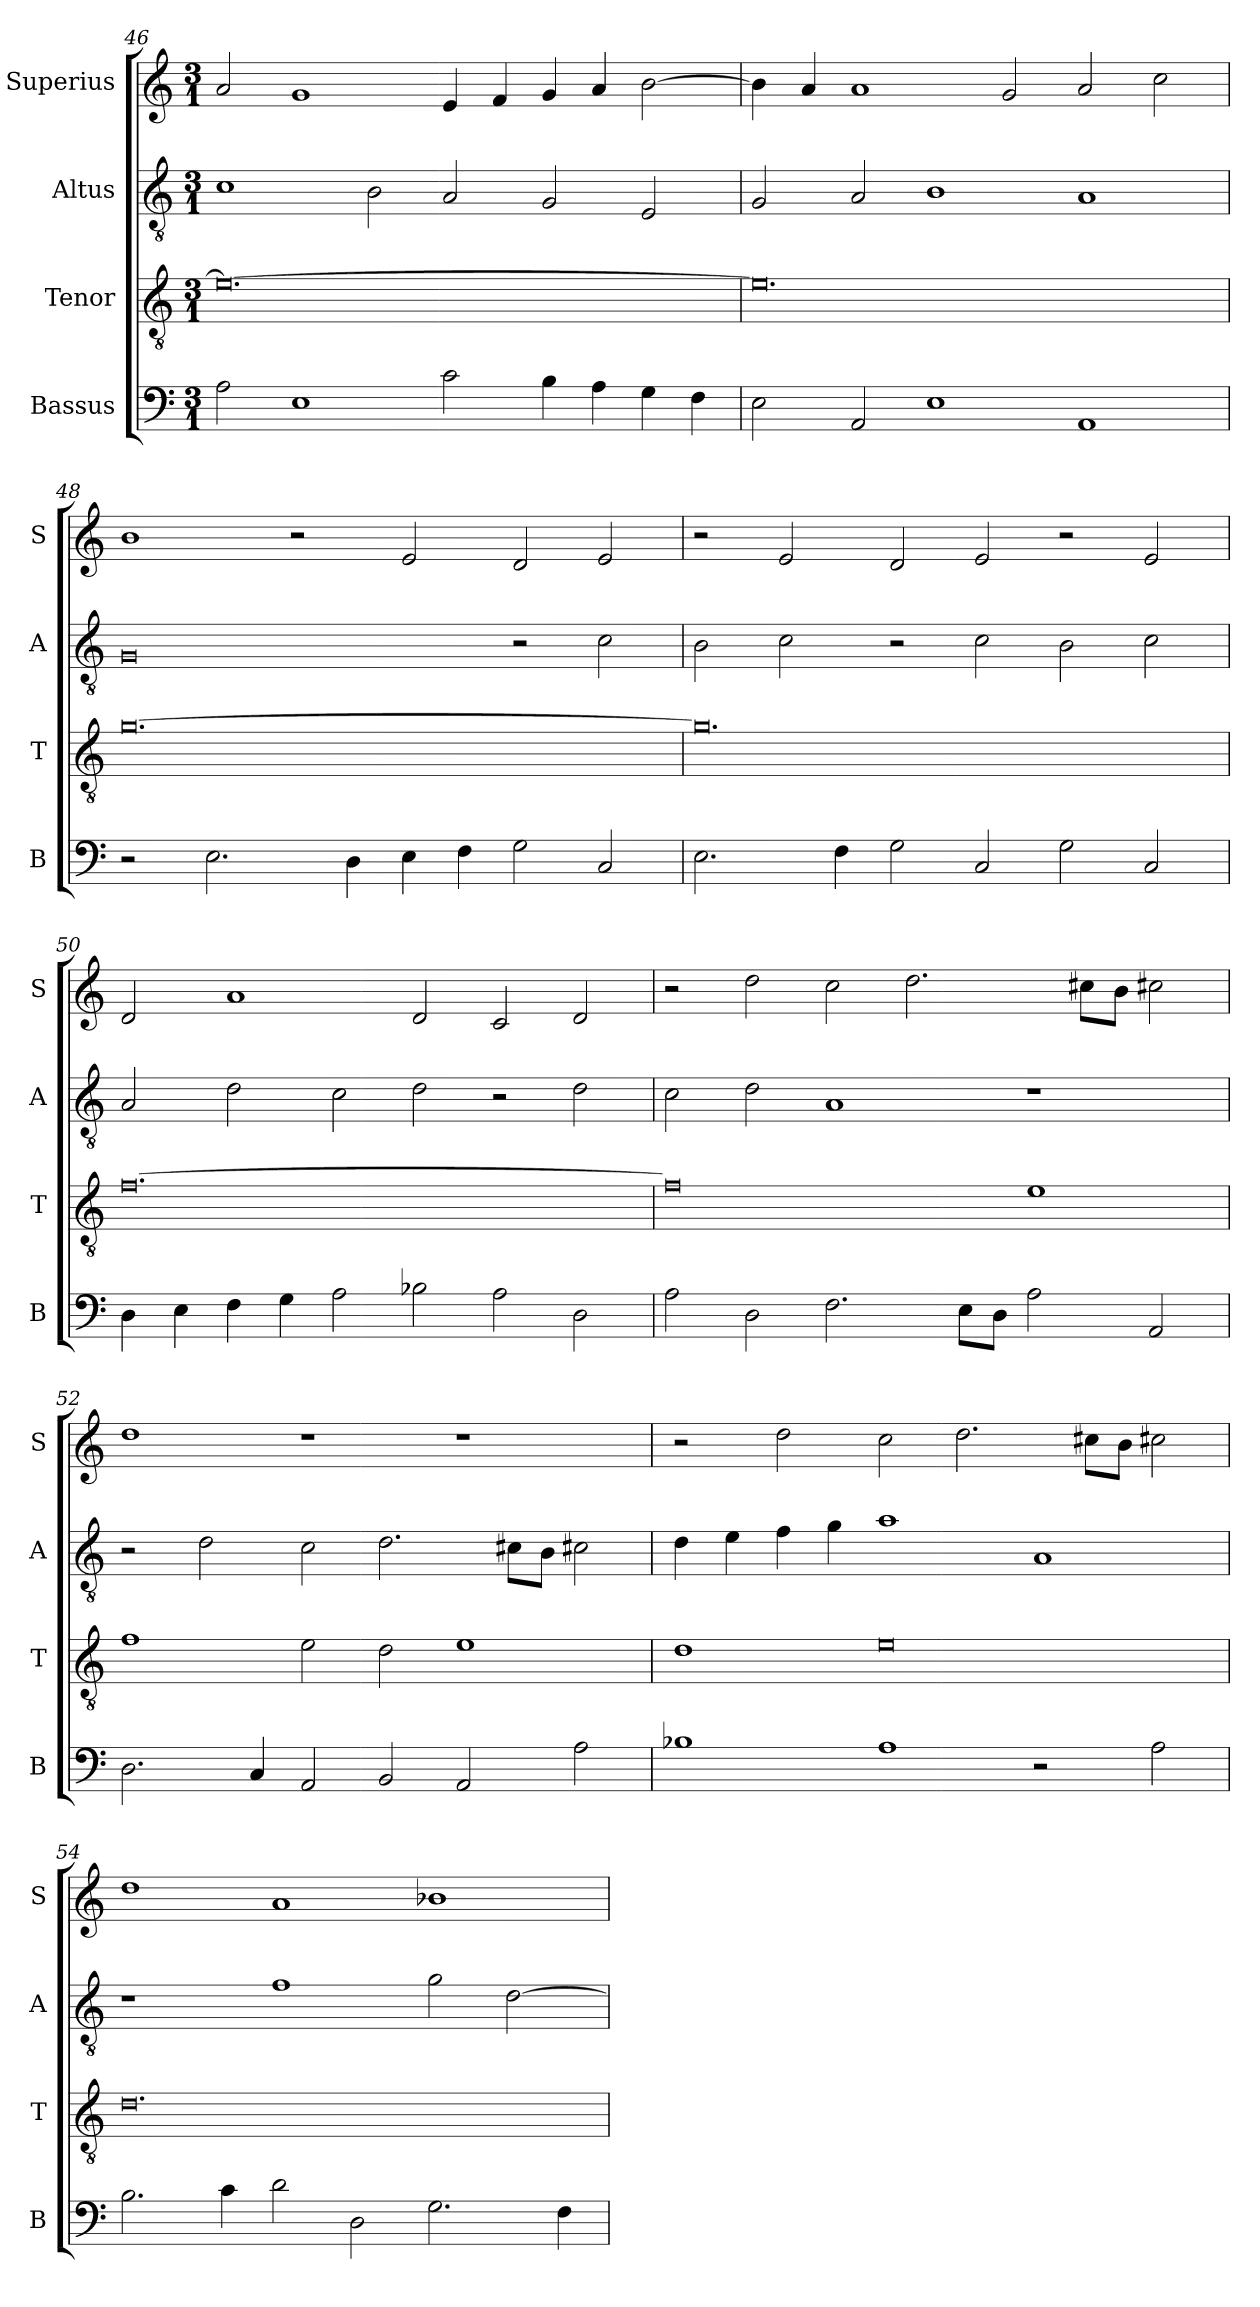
**kern	**kern	**kern	**kern
*part4	*part3	*part2	*part1
*staff4	*staff3	*staff2	*staff1
*I"Bassus	*I"Tenor	*I"Altus	*I"Superius
*I'B	*I'T	*I'A	*I'S
*clefF4	*clefGv2	*clefGv2	*clefG2
*k[]	*k[]	*k[]	*k[]
*M3/1	*M3/1	*M3/1	*M3/1
=46	=46	=46	=46
2A\	0.e_	1c	2a/
1E	.	.	1g
.	.	2B\	.
2c\	.	2A/	4e/
.	.	.	4f/
4B\	.	2G/	4g/
4A\	.	.	4a/
4G\	.	2E/	[2b\
4F\	.	.	.
=47	=47	=47	=47
2E\	0.e]	2G/	4b\]
.	.	.	4a/
2AA/	.	2A/	1a
1E	.	1B	.
.	.	.	2g/
1AA	.	1A	2a/
.	.	.	2cc\
=48	=48	=48	=48
2r	[0.g	0G	1b
2.E\	.	.	.
.	.	.	2r
4D\	.	.	.
4E\	.	.	2e/
4F\	.	.	.
2G\	.	2r	2d/
2C/	.	2c\	2e/
=49	=49	=49	=49
2.E\	0.g]	2B\	2r
.	.	2c\	2e/
4F\	.	.	.
2G\	.	2r	2d/
2C/	.	2c\	2e/
2G\	.	2B\	2r
2C/	.	2c\	2e/
=50	=50	=50	=50
4D\	[0.f	2A/	2d/
4E\	.	.	.
4F\	.	2d\	1a
4G\	.	.	.
2A\	.	2c\	.
2B-X\	.	2d\	2d/
2A\	.	2r	2c/
2D\	.	2d\	2d/
=51	=51	=51	=51
2A\	0f]	2c\	2r
2D\	.	2d\	2dd\
2.F\	.	1A	2cc\
.	.	.	2.dd\
8E\L	.	.	.
8D\J	.	.	.
2A\	1e	1r	.
.	.	.	8cc#X\L
.	.	.	8b\J
2AA/	.	.	2cc#X\
=52	=52	=52	=52
2.D\	1f	2r	1dd
.	.	2d\	.
4C/	.	.	.
2AA/	2e\	2c\	1r
2BB/	2d\	2.d\	.
2AA/	1e	.	1r
.	.	8c#X\L	.
.	.	8B\J	.
2A\	.	2c#X\	.
=53	=53	=53	=53
1B-X	1d	4d\	2r
.	.	4e\	.
.	.	4f\	2dd\
.	.	4g\	.
1A	0e	1a	2cc\
.	.	.	2.dd\
2r	.	1A	.
.	.	.	8cc#X\L
.	.	.	8b\J
2A\	.	.	2cc#X\
=54	=54	=54	=54
2.B\	0.d	1r	1dd
4c\	.	.	.
2d\	.	1f	1a
2D\	.	.	.
2.G\	.	2g\	1b-X
.	.	[2d\	.
4F\	.	.	.
=	=	=	=
*-	*-	*-	*-
